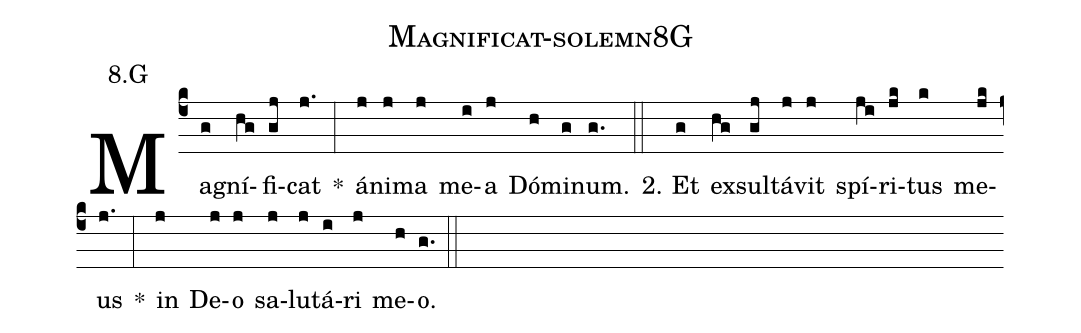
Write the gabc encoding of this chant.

name: Magnificat-solemn8G;
annotation: 8.G;
%%
(c4)Ma(g)gní(hg)fi(gj)cat(j.) <sp>*</sp>(:) á(j)ni(j)ma(j) me(i)a(j) Dó(h)mi(g)num.(g.) (::)
2. Et(g) ex(hg)sul(gj)tá(j)vit(j) spí(ji)ri(jk)tus(k) me(jk)us(j.) <sp>*</sp>(:) in(j) De(j)o(j) sa(j)lu(j)tá(i)ri(j) me(h)o.(g.) (::)


%E(j) u(j) o(i) u(j) a(h) e.(g.) (::)
